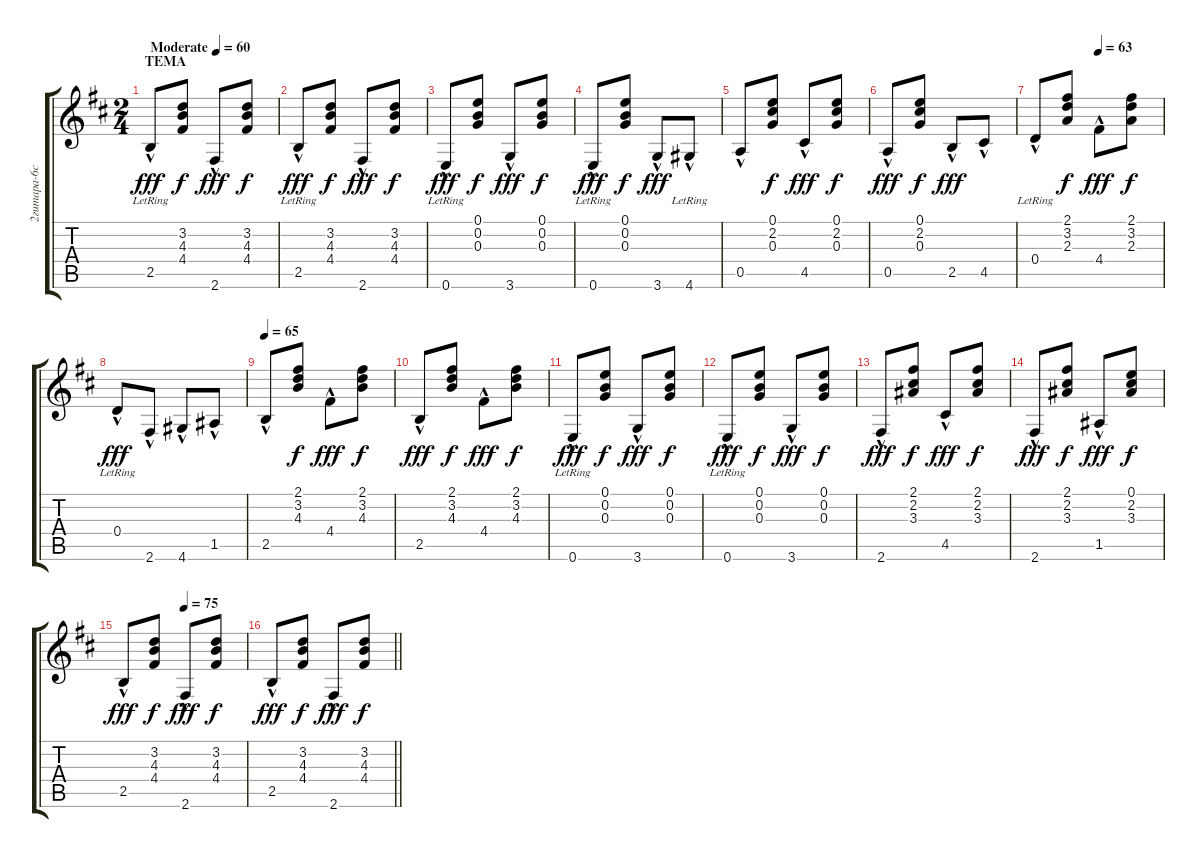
\track ("2гитара-6стр" "2гитара-6с") {instrument acousticguitarnylon}
\staff {score tabs}
\tuning (E4 B3 G3 D3 A2 E2) {hide}
\ts (2 4)
\section ("" "ТЕМА")
\tempo (60 "Moderate")
\clef g2
\ks bminor
2.5{hac lr}.8{dy fff instrument acousticguitarnylon} (3.2 4.3 4.4).8{dy f} 2.6{hac}.8{dy fff} (3.2 4.3 4.4).8{dy f} |
2.5{hac lr}.8{dy fff} (3.2 4.3 4.4).8{dy f} 2.6{hac}.8{dy fff} (3.2 4.3 4.4).8{dy f} |
0.6{hac lr}.8{dy fff} (0.1 0.2 0.3).8{dy f} 3.6{hac}.8{dy fff} (0.1 0.2 0.3).8{dy f} |
0.6{hac lr}.8{dy fff} (0.1 0.2 0.3).8{dy f} 3.6{hac}.8{dy fff} 4.6{hac lr}.8 |
0.5{hac}.8 (0.1 2.2 0.3).8{dy f} 4.5{hac}.8{dy fff} (0.1 2.2 0.3).8{dy f} |
0.5{hac}.8{dy fff} (0.1 2.2 0.3).8{dy f} 2.5{hac}.8{dy fff} 4.5{hac}.8 |
\tempo (63 0.5)
0.4{hac lr}.8 (2.1 3.2 2.3).8{dy f} 4.4{hac}.8{dy fff} (2.1 3.2 2.3).8{dy f} |
0.4{hac lr}.8{dy fff} 2.6{hac}.8 4.6{hac}.8 1.5{hac}.8 |
\tempo 65
2.5{hac}.8 (2.1 3.2 4.3).8{dy f} 4.4{hac}.8{dy fff} (2.1 3.2 4.3).8{dy f} |
2.5{hac}.8{dy fff} (2.1 3.2 4.3).8{dy f} 4.4{hac}.8{dy fff} (2.1 3.2 4.3).8{dy f} |
0.6{hac lr}.8{dy fff} (0.1 0.2 0.3).8{dy f} 3.6{hac}.8{dy fff} (0.1 0.2 0.3).8{dy f} |
0.6{hac lr}.8{dy fff} (0.1 0.2 0.3).8{dy f} 3.6{hac}.8{dy fff} (0.1 0.2 0.3).8{dy f} |
2.6{hac}.8{dy fff} (2.1 2.2 3.3).8{dy f} 4.5{hac}.8{dy fff} (2.1 2.2 3.3).8{dy f} |
2.6{hac}.8{dy fff} (2.1 2.2 3.3).8{dy f} 1.5{hac}.8{dy fff} (0.1 2.2 3.3).8{dy f} |
\tempo (75 0.5)
2.5{hac}.8{dy fff} (3.2 4.3 4.4).8{dy f} 2.6{hac}.8{dy fff} (3.2 4.3 4.4).8{dy f} |
\barLineRight lightlight
2.5{hac}.8{dy fff} (3.2 4.3 4.4).8{dy f} 2.6{hac}.8{dy fff} (3.2 4.3 4.4).8{dy f}
